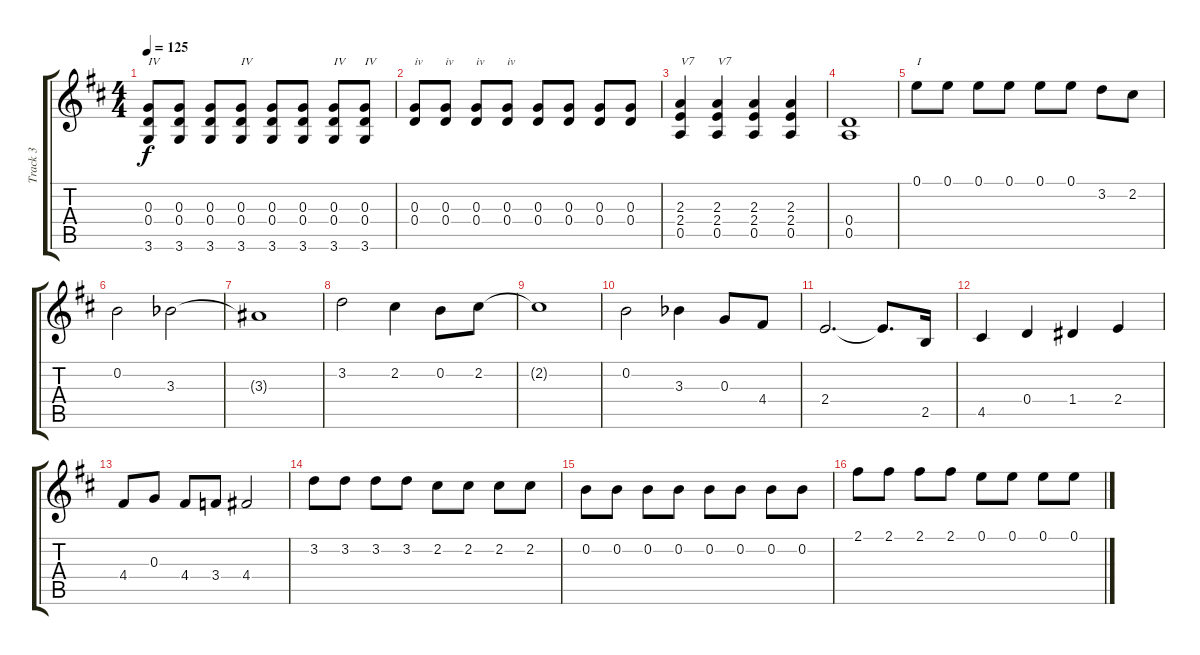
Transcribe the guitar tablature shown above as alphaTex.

\track ("Track 3" "Track 3") {instrument overdrivenguitar}
\staff {score tabs}
\tuning (E4 B3 G3 D3 A2 E2) {hide}
\ts (4 4)
\tempo 125
\clef g2
\ks d
(0.3 0.4 3.6).8{txt "IV" dy f} (0.3 0.4 3.6).8 (0.3 0.4 3.6).8 (0.3 0.4 3.6).8{txt "IV"} (0.3 0.4 3.6).8 (0.3 0.4 3.6).8 (0.3 0.4 3.6).8{txt "IV"} (0.3 0.4 3.6).8{txt "IV"} |
(0.3 0.4).8{txt "iv"} (0.3 0.4).8{txt "iv"} (0.3 0.4).8{txt "iv"} (0.3 0.4).8{txt "iv"} (0.3 0.4).8 (0.3 0.4).8 (0.3 0.4).8 (0.3 0.4).8 |
(2.3 2.4 0.5).4{txt "V7"} (2.3 2.4 0.5).4{txt "V7"} (2.3 2.4 0.5).4 (2.3 2.4 0.5).4 |
(0.4 0.5).1 |
0.1.8{txt "I"} 0.1.8 0.1.8 0.1.8 0.1.8 0.1.8 3.2.8 2.2.8 |
0.2.2 3.3{acc b}.2 |
3.3{t}.1 |
3.2.2 2.2.4 0.2.8 2.2.8 |
2.2{t}.1 |
0.2.2 3.3{acc b}.4 0.3.8 4.4.8 |
2.4.2{d} 2.4{t}.8{d} 2.5.16 |
4.5.4 0.4.4 1.4.4 2.4.4 |
4.4.8 0.3.8 4.4.8 3.4.8 4.4.2 |
3.2.8 3.2.8 3.2.8 3.2.8 2.2.8 2.2.8 2.2.8 2.2.8 |
0.2.8 0.2.8 0.2.8 0.2.8 0.2.8 0.2.8 0.2.8 0.2.8 |
2.1.8 2.1.8 2.1.8 2.1.8 0.1.8 0.1.8 0.1.8 0.1.8
